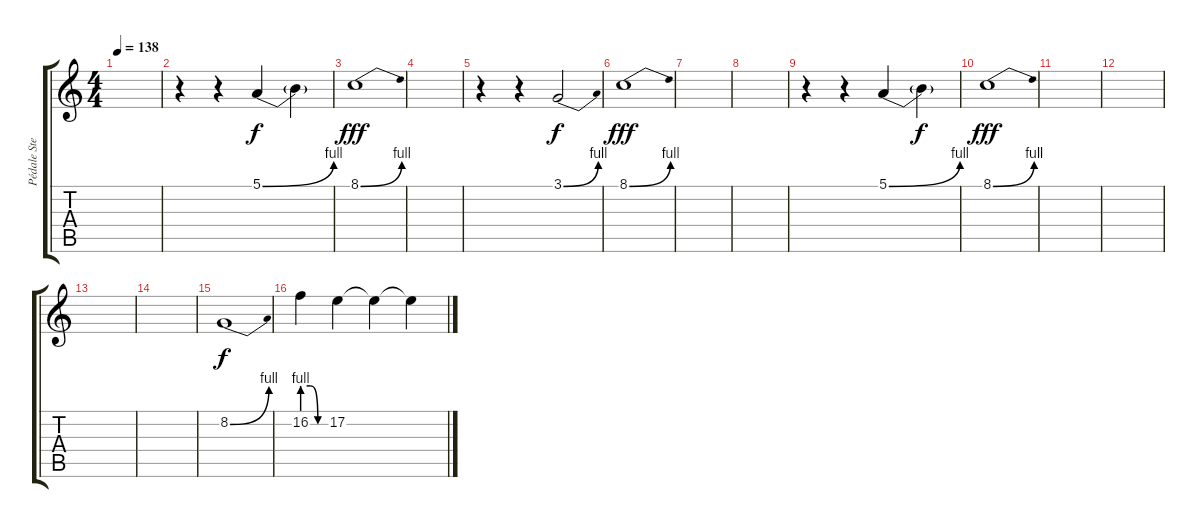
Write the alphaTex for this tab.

\track ("Pédale Steel Gtr." "Pédale Ste") {instrument viola}
\staff {score tabs}
\tuning (E4 B3 G3 D3 A2 E2) {hide}
\ts (4 4)
\tempo 138
\clef g2
\ks c
|
r.4 r.4 5.1{be (bend 0 0 60 4)}.4 5.1{t}.4{dy f} |
8.1{be (bend 0 0 60 4)}.1{dy fff} |
|
r.4 r.4 3.1{be (bend 0 0 60 4)}.2{dy f} |
8.1{be (bend 0 0 60 4)}.1{dy fff} |
|
|
r.4 r.4 5.1{be (bend 0 0 60 4)}.4 5.1{t}.4{dy f} |
8.1{be (bend 0 0 60 4)}.1{dy fff} |
|
|
|
|
8.2{be (bend 0 0 60 4)}.1{dy f volume 16 instrument electricguitarjazz} |
16.2{be (custom 0 4 20 4 40 0 60 0)}.4 17.2.4 17.2{t}.4 17.2{t}.4
